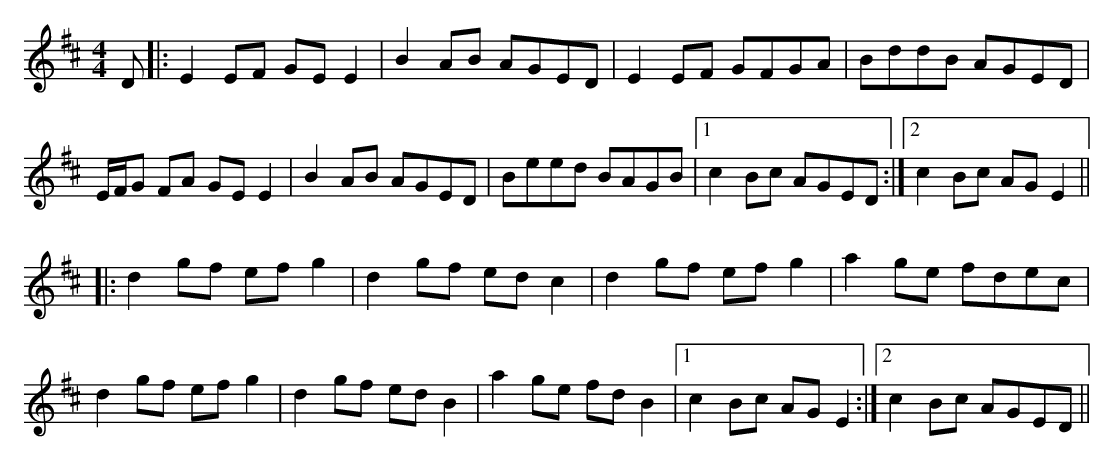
X:1
M:4/4
K:Edor
D|:E2 EF GE E2|B2 AB AGED|E2 EF GFGA|BddB AGED|
E/F/G FA GE E2|B2 AB AGED|Beed BAGB|1 c2 Bc AGED:|2 c2 Bc AGE2||
|:d2gf efg2|d2 gf ed c2|d2gf efg2|a2 ge fdec|
d2gf efg2|d2 gf ed B2|a2 ge fd B2|1 c2 Bc AGE2:|2 c2 Bc AGED||
